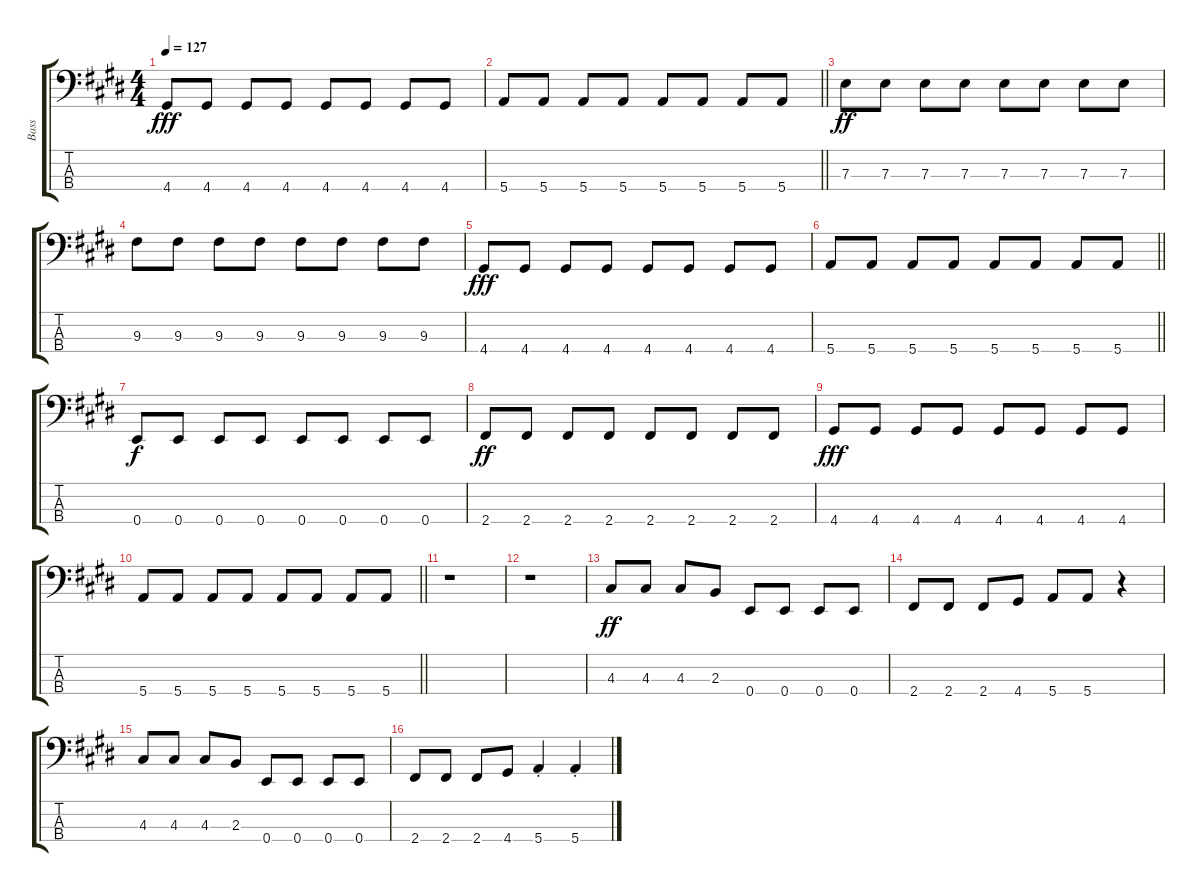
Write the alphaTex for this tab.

\track ("Bass" "Bass") {instrument electricbassfinger}
\staff {score tabs}
\tuning (G2 D2 A1 E1) {hide}
\ts (4 4)
\tempo 127
\clef f4
\ks e
4.4.8{dy fff} 4.4.8 4.4.8 4.4.8 4.4.8 4.4.8 4.4.8 4.4.8 |
\barLineRight lightlight
5.4.8 5.4.8 5.4.8 5.4.8 5.4.8 5.4.8 5.4.8 5.4.8 |
7.3.8{dy ff} 7.3.8 7.3.8 7.3.8 7.3.8 7.3.8 7.3.8 7.3.8 |
9.3.8 9.3.8 9.3.8 9.3.8 9.3.8 9.3.8 9.3.8 9.3.8 |
4.4.8{dy fff} 4.4.8 4.4.8 4.4.8 4.4.8 4.4.8 4.4.8 4.4.8 |
\barLineRight lightlight
5.4.8 5.4.8 5.4.8 5.4.8 5.4.8 5.4.8 5.4.8 5.4.8 |
0.4.8{dy f} 0.4.8 0.4.8 0.4.8 0.4.8 0.4.8 0.4.8 0.4.8 |
2.4.8{dy ff} 2.4.8 2.4.8 2.4.8 2.4.8 2.4.8 2.4.8 2.4.8 |
4.4.8{dy fff} 4.4.8 4.4.8 4.4.8 4.4.8 4.4.8 4.4.8 4.4.8 |
\barLineRight lightlight
5.4.8 5.4.8 5.4.8 5.4.8 5.4.8 5.4.8 5.4.8 5.4.8 |
r.1 |
r.1 |
4.3.8{dy ff} 4.3.8 4.3.8 2.3.8 0.4.8 0.4.8 0.4.8 0.4.8 |
2.4.8 2.4.8 2.4.8 4.4.8 5.4.8 5.4.8 r.4 |
4.3.8 4.3.8 4.3.8 2.3.8 0.4.8 0.4.8 0.4.8 0.4.8 |
2.4.8 2.4.8 2.4.8 4.4.8 5.4{st}.4 5.4{st}.4
